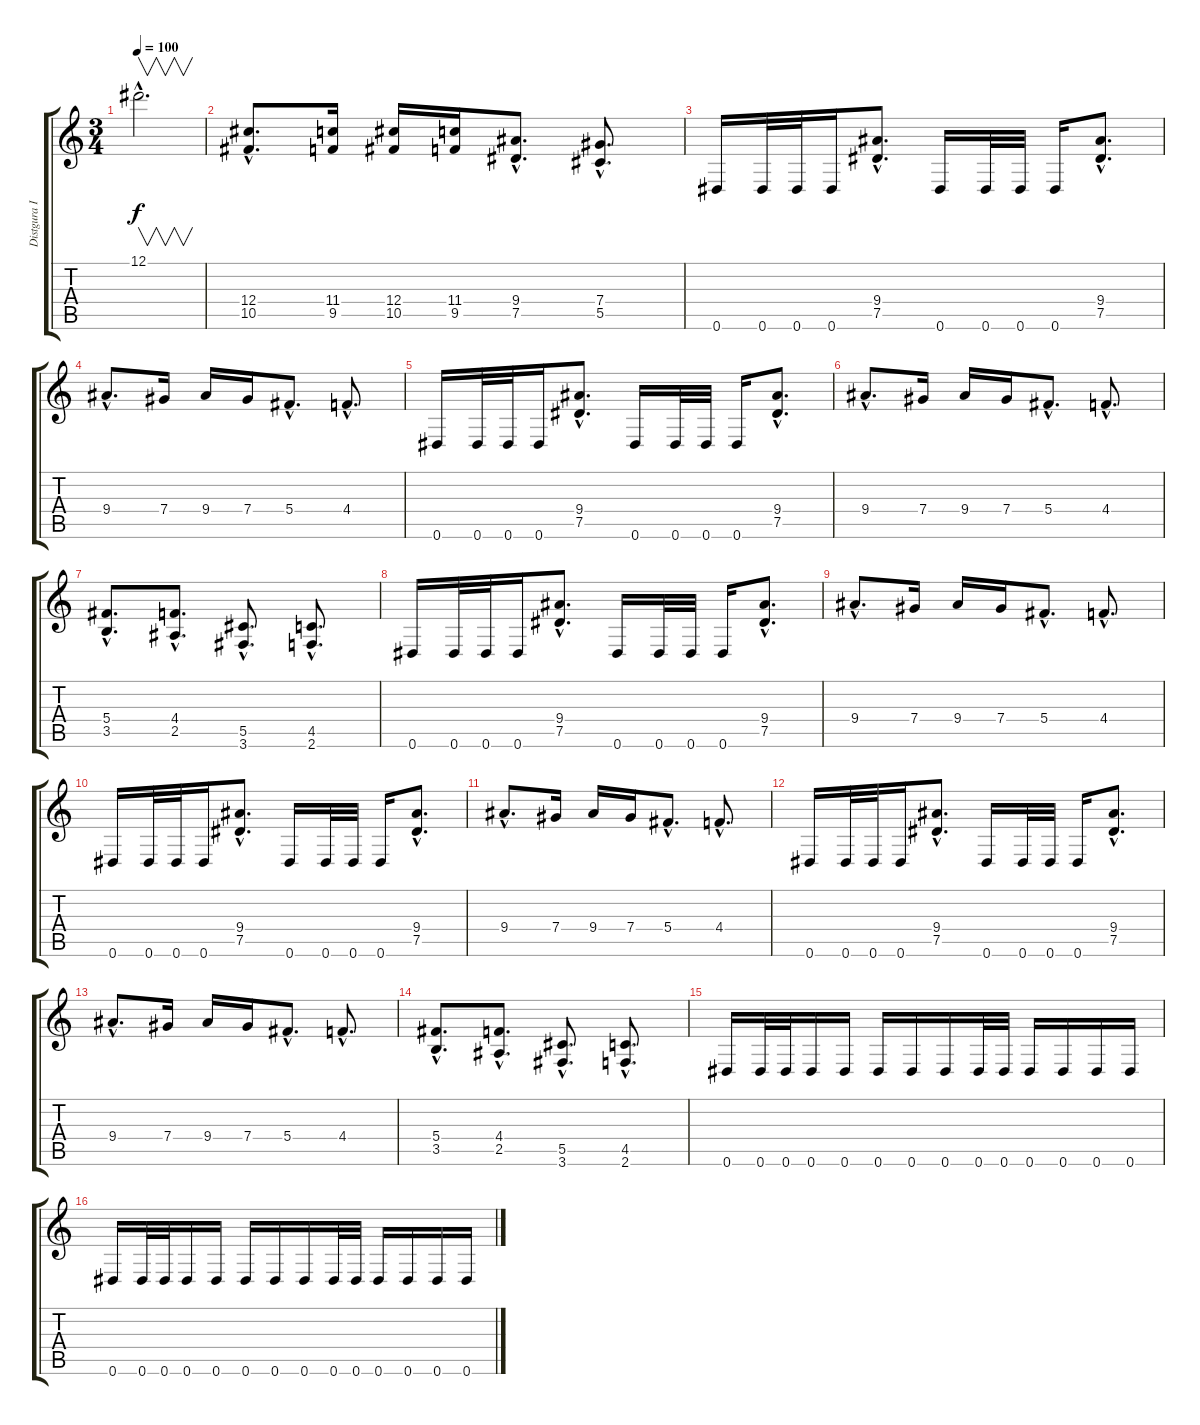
\track ("Distgura II [Rythm/Lead]" "Distgura I") {instrument distortionguitar}
\staff {score tabs}
\tuning (Eb4 Bb3 Gb3 Db3 Ab2 Eb2) {hide}
\ts (3 4)
\tempo 100
\clef g2
\ks c
12.1{hac}.2{v d dy f} |
(12.4{hac} 10.5{hac}).8{d} (11.4 9.5).16 (12.4 10.5).16 (11.4 9.5).16 (9.4{hac} 7.5{hac}).8{d} (7.4{hac} 5.5{hac}).8{d} |
0.6.16 0.6.32 0.6.32 0.6.16 (9.4{hac} 7.5{hac}).8{d} 0.6.16 0.6.32 0.6.32 0.6.16 (9.4{hac} 7.5{hac}).8{d} |
9.4{hac}.8{d} 7.4.16 9.4.16 7.4.16 5.4{hac}.8{d} 4.4{hac}.8{d} |
0.6.16 0.6.32 0.6.32 0.6.16 (9.4{hac} 7.5{hac}).8{d} 0.6.16 0.6.32 0.6.32 0.6.16 (9.4{hac} 7.5{hac}).8{d} |
9.4{hac}.8{d} 7.4.16 9.4.16 7.4.16 5.4{hac}.8{d} 4.4{hac}.8{d} |
(5.4{hac} 3.5{hac}).8{d} (4.4{hac} 2.5{hac}).8{d} (5.5{hac} 3.6{hac}).8{d} (4.5{hac} 2.6{hac}).8{d} |
0.6.16 0.6.32 0.6.32 0.6.16 (9.4{hac} 7.5{hac}).8{d} 0.6.16 0.6.32 0.6.32 0.6.16 (9.4{hac} 7.5{hac}).8{d} |
9.4{hac}.8{d} 7.4.16 9.4.16 7.4.16 5.4{hac}.8{d} 4.4{hac}.8{d} |
0.6.16 0.6.32 0.6.32 0.6.16 (9.4{hac} 7.5{hac}).8{d} 0.6.16 0.6.32 0.6.32 0.6.16 (9.4{hac} 7.5{hac}).8{d} |
9.4{hac}.8{d} 7.4.16 9.4.16 7.4.16 5.4{hac}.8{d} 4.4{hac}.8{d} |
0.6.16 0.6.32 0.6.32 0.6.16 (9.4{hac} 7.5{hac}).8{d} 0.6.16 0.6.32 0.6.32 0.6.16 (9.4{hac} 7.5{hac}).8{d} |
9.4{hac}.8{d} 7.4.16 9.4.16 7.4.16 5.4{hac}.8{d} 4.4{hac}.8{d} |
(5.4{hac} 3.5{hac}).8{d} (4.4{hac} 2.5{hac}).8{d} (5.5{hac} 3.6{hac}).8{d} (4.5{hac} 2.6{hac}).8{d} |
0.6.16 0.6.32 0.6.32 0.6.16 0.6.16 0.6.16 0.6.16 0.6.16 0.6.32 0.6.32 0.6.16 0.6.16 0.6.16 0.6.16 |
0.6.16 0.6.32 0.6.32 0.6.16 0.6.16 0.6.16 0.6.16 0.6.16 0.6.32 0.6.32 0.6.16 0.6.16 0.6.16 0.6.16
